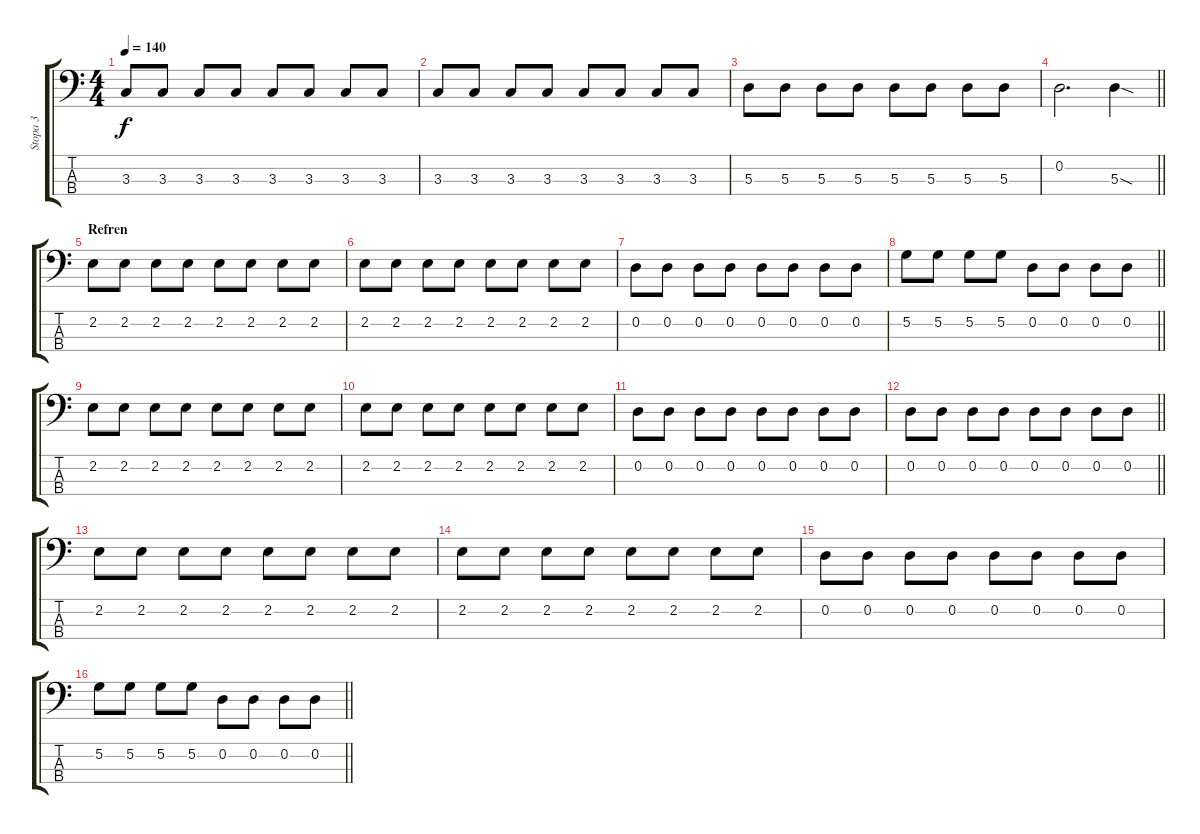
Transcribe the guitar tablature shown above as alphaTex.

\track ("Stopa 3" "Stopa 3") {instrument electricbasspick}
\staff {score tabs}
\tuning (G2 D2 A1 E1) {hide}
\ts (4 4)
\tempo 140
\clef f4
\ks c
3.3.8{dy f} 3.3.8 3.3.8 3.3.8 3.3.8 3.3.8 3.3.8 3.3.8 |
3.3.8 3.3.8 3.3.8 3.3.8 3.3.8 3.3.8 3.3.8 3.3.8 |
5.3.8 5.3.8 5.3.8 5.3.8 5.3.8 5.3.8 5.3.8 5.3.8 |
\barLineRight lightlight
0.2.2{d} 5.3{sod}.4 |
\section ("" "Refren")
2.2.8 2.2.8 2.2.8 2.2.8 2.2.8 2.2.8 2.2.8 2.2.8 |
2.2.8 2.2.8 2.2.8 2.2.8 2.2.8 2.2.8 2.2.8 2.2.8 |
0.2.8 0.2.8 0.2.8 0.2.8 0.2.8 0.2.8 0.2.8 0.2.8 |
\barLineRight lightlight
5.2.8 5.2.8 5.2.8 5.2.8 0.2.8 0.2.8 0.2.8 0.2.8 |
2.2.8 2.2.8 2.2.8 2.2.8 2.2.8 2.2.8 2.2.8 2.2.8 |
2.2.8 2.2.8 2.2.8 2.2.8 2.2.8 2.2.8 2.2.8 2.2.8 |
0.2.8 0.2.8 0.2.8 0.2.8 0.2.8 0.2.8 0.2.8 0.2.8 |
\barLineRight lightlight
0.2.8 0.2.8 0.2.8 0.2.8 0.2.8 0.2.8 0.2.8 0.2.8 |
2.2.8 2.2.8 2.2.8 2.2.8 2.2.8 2.2.8 2.2.8 2.2.8 |
2.2.8 2.2.8 2.2.8 2.2.8 2.2.8 2.2.8 2.2.8 2.2.8 |
0.2.8 0.2.8 0.2.8 0.2.8 0.2.8 0.2.8 0.2.8 0.2.8 |
\barLineRight lightlight
5.2.8 5.2.8 5.2.8 5.2.8 0.2.8 0.2.8 0.2.8 0.2.8
